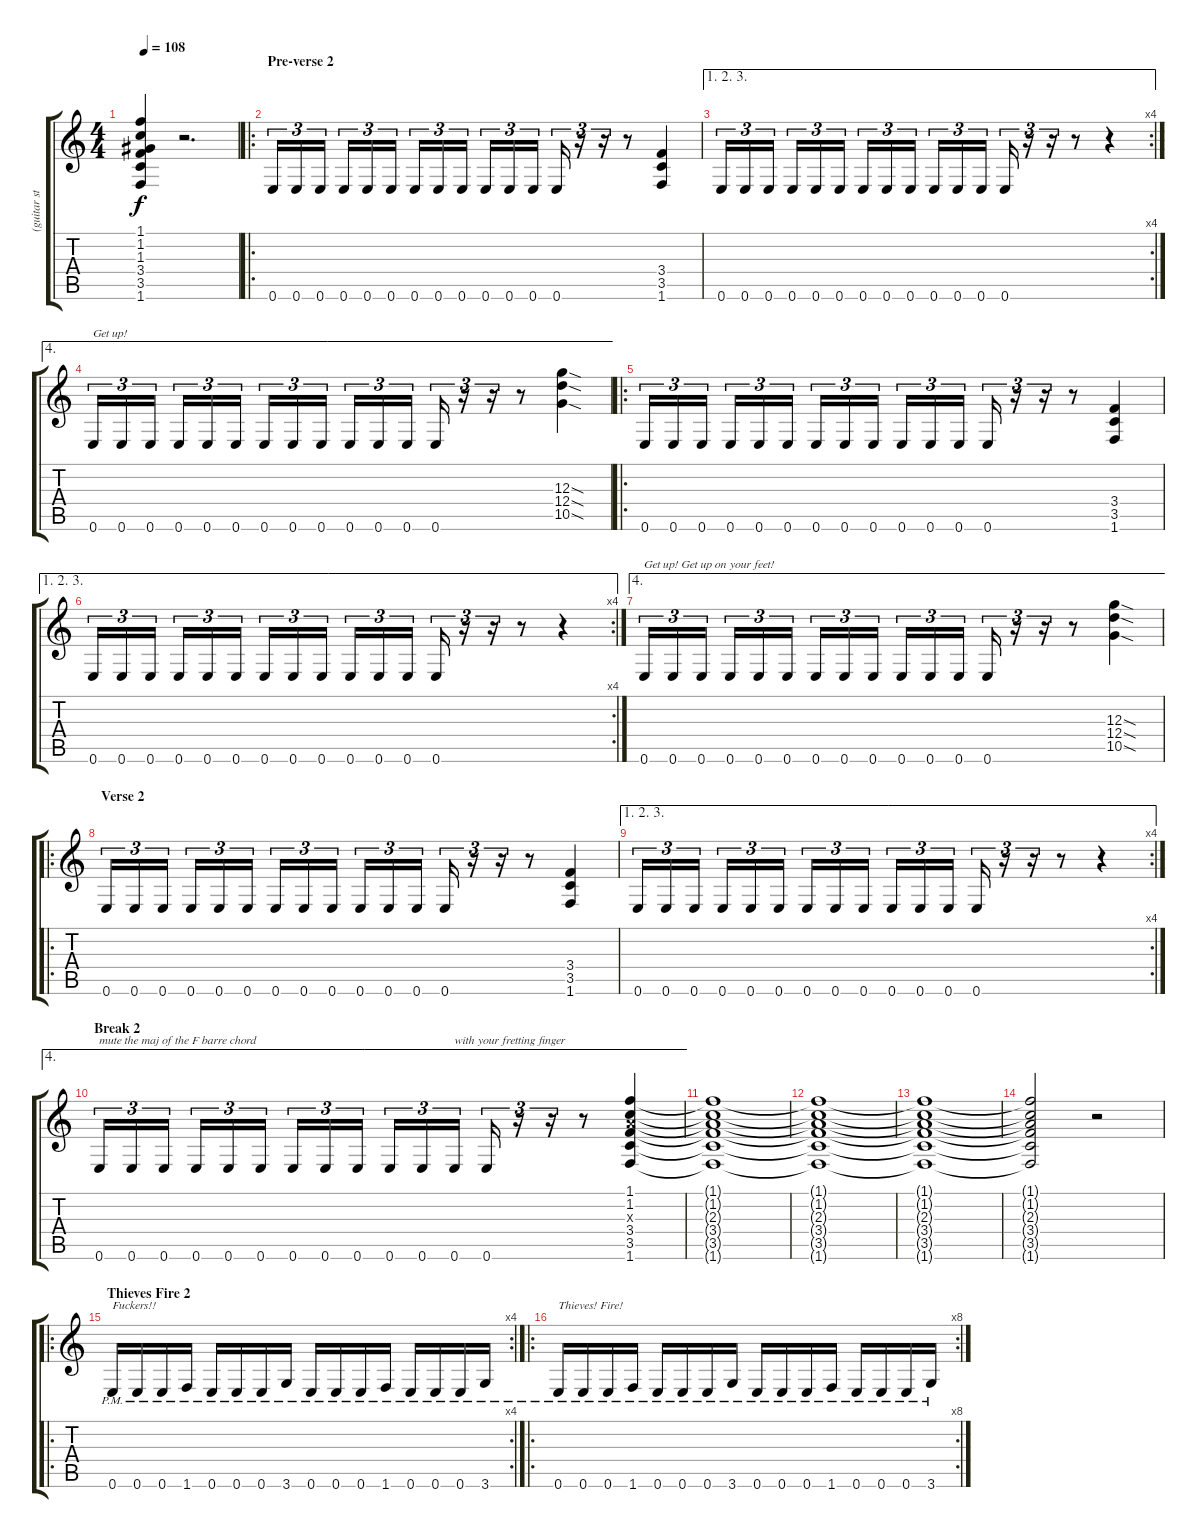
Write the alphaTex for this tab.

\track ("(guitar stereo separation)" "(guitar st") {instrument overdrivenguitar}
\staff {score tabs}
\tuning (E4 B3 G3 D3 A2 E2) {hide}
\ts (4 4)
\tempo 108
\clef g2
\ks c
(1.1{t} 1.2{t} 1.3{t} 3.4{t} 3.5{t} 1.6{t}).4{dy f} r.2{d} |
\ro
\section ("" "Pre-verse 2")
0.6.16{tu (3 2)} 0.6.16{tu (3 2)} 0.6.16{tu (3 2)} 0.6.16{tu (3 2)} 0.6.16{tu (3 2)} 0.6.16{tu (3 2)} 0.6.16{tu (3 2)} 0.6.16{tu (3 2)} 0.6.16{tu (3 2)} 0.6.16{tu (3 2)} 0.6.16{tu (3 2)} 0.6.16{tu (3 2)} 0.6.16{tu (3 2)} r.16{tu (3 2)} r.16{tu (3 2)} r.8 (3.4 3.5 1.6).4 |
\ae (1 2 3)
\rc 4
0.6.16{tu (3 2)} 0.6.16{tu (3 2)} 0.6.16{tu (3 2)} 0.6.16{tu (3 2)} 0.6.16{tu (3 2)} 0.6.16{tu (3 2)} 0.6.16{tu (3 2)} 0.6.16{tu (3 2)} 0.6.16{tu (3 2)} 0.6.16{tu (3 2)} 0.6.16{tu (3 2)} 0.6.16{tu (3 2)} 0.6.16{tu (3 2)} r.16{tu (3 2)} r.16{tu (3 2)} r.8 r.4 |
\ae 4
0.6.16{tu (3 2) txt "Get up!"} 0.6.16{tu (3 2)} 0.6.16{tu (3 2)} 0.6.16{tu (3 2)} 0.6.16{tu (3 2)} 0.6.16{tu (3 2)} 0.6.16{tu (3 2)} 0.6.16{tu (3 2)} 0.6.16{tu (3 2)} 0.6.16{tu (3 2)} 0.6.16{tu (3 2)} 0.6.16{tu (3 2)} 0.6.16{tu (3 2)} r.16{tu (3 2)} r.16{tu (3 2)} r.8 (12.3{sod} 12.4{sod} 10.5{sod}).4 |
\ro
0.6.16{tu (3 2)} 0.6.16{tu (3 2)} 0.6.16{tu (3 2)} 0.6.16{tu (3 2)} 0.6.16{tu (3 2)} 0.6.16{tu (3 2)} 0.6.16{tu (3 2)} 0.6.16{tu (3 2)} 0.6.16{tu (3 2)} 0.6.16{tu (3 2)} 0.6.16{tu (3 2)} 0.6.16{tu (3 2)} 0.6.16{tu (3 2)} r.16{tu (3 2)} r.16{tu (3 2)} r.8 (3.4 3.5 1.6).4 |
\ae (1 2 3)
\rc 4
0.6.16{tu (3 2)} 0.6.16{tu (3 2)} 0.6.16{tu (3 2)} 0.6.16{tu (3 2)} 0.6.16{tu (3 2)} 0.6.16{tu (3 2)} 0.6.16{tu (3 2)} 0.6.16{tu (3 2)} 0.6.16{tu (3 2)} 0.6.16{tu (3 2)} 0.6.16{tu (3 2)} 0.6.16{tu (3 2)} 0.6.16{tu (3 2)} r.16{tu (3 2)} r.16{tu (3 2)} r.8 r.4 |
\ae 4
0.6.16{tu (3 2) txt "Get up! Get up on your feet!"} 0.6.16{tu (3 2)} 0.6.16{tu (3 2)} 0.6.16{tu (3 2)} 0.6.16{tu (3 2)} 0.6.16{tu (3 2)} 0.6.16{tu (3 2)} 0.6.16{tu (3 2)} 0.6.16{tu (3 2)} 0.6.16{tu (3 2)} 0.6.16{tu (3 2)} 0.6.16{tu (3 2)} 0.6.16{tu (3 2)} r.16{tu (3 2)} r.16{tu (3 2)} r.8 (12.3{sod} 12.4{sod} 10.5{sod}).4 |
\ro
\section ("" "Verse 2")
0.6.16{tu (3 2)} 0.6.16{tu (3 2)} 0.6.16{tu (3 2)} 0.6.16{tu (3 2)} 0.6.16{tu (3 2)} 0.6.16{tu (3 2)} 0.6.16{tu (3 2)} 0.6.16{tu (3 2)} 0.6.16{tu (3 2)} 0.6.16{tu (3 2)} 0.6.16{tu (3 2)} 0.6.16{tu (3 2)} 0.6.16{tu (3 2)} r.16{tu (3 2)} r.16{tu (3 2)} r.8 (3.4 3.5 1.6).4 |
\ae (1 2 3)
\rc 4
0.6.16{tu (3 2)} 0.6.16{tu (3 2)} 0.6.16{tu (3 2)} 0.6.16{tu (3 2)} 0.6.16{tu (3 2)} 0.6.16{tu (3 2)} 0.6.16{tu (3 2)} 0.6.16{tu (3 2)} 0.6.16{tu (3 2)} 0.6.16{tu (3 2)} 0.6.16{tu (3 2)} 0.6.16{tu (3 2)} 0.6.16{tu (3 2)} r.16{tu (3 2)} r.16{tu (3 2)} r.8 r.4 |
\ae 4
\section ("" "Break 2")
0.6.16{tu (3 2) txt "mute the maj of the F barre chord"} 0.6.16{tu (3 2)} 0.6.16{tu (3 2)} 0.6.16{tu (3 2)} 0.6.16{tu (3 2)} 0.6.16{tu (3 2)} 0.6.16{tu (3 2)} 0.6.16{tu (3 2)} 0.6.16{tu (3 2)} 0.6.16{tu (3 2)} 0.6.16{tu (3 2)} 0.6.16{tu (3 2) txt "with your fretting finger"} 0.6.16{tu (3 2)} r.16{tu (3 2)} r.16{tu (3 2)} r.8 (1.1 1.2 2.3{x} 3.4 3.5 1.6).4 |
(1.1{t} 1.2{t} 2.3{t} 3.4{t} 3.5{t} 1.6{t}).1 |
(1.1{t} 1.2{t} 2.3{t} 3.4{t} 3.5{t} 1.6{t}).1 |
(1.1{t} 1.2{t} 2.3{t} 3.4{t} 3.5{t} 1.6{t}).1 |
(1.1{t} 1.2{t} 2.3{t} 3.4{t} 3.5{t} 1.6{t}).2 r.2 |
\ro
\rc 4
\section ("" "Thieves Fire 2")
0.6{pm}.16{txt "Fuckers!!"} 0.6{pm}.16 0.6{pm}.16 1.6{pm}.16 0.6{pm}.16 0.6{pm}.16 0.6{pm}.16 3.6{pm}.16 0.6{pm}.16 0.6{pm}.16 0.6{pm}.16 1.6{pm}.16 0.6{pm}.16 0.6{pm}.16 0.6{pm}.16 3.6{pm}.16 |
\ro
\rc 8
0.6{pm}.16{txt "Thieves! Fire!"} 0.6{pm}.16 0.6{pm}.16 1.6{pm}.16 0.6{pm}.16 0.6{pm}.16 0.6{pm}.16 3.6{pm}.16 0.6{pm}.16 0.6{pm}.16 0.6{pm}.16 1.6{pm}.16 0.6{pm}.16 0.6{pm}.16 0.6{pm}.16 3.6{pm}.16
